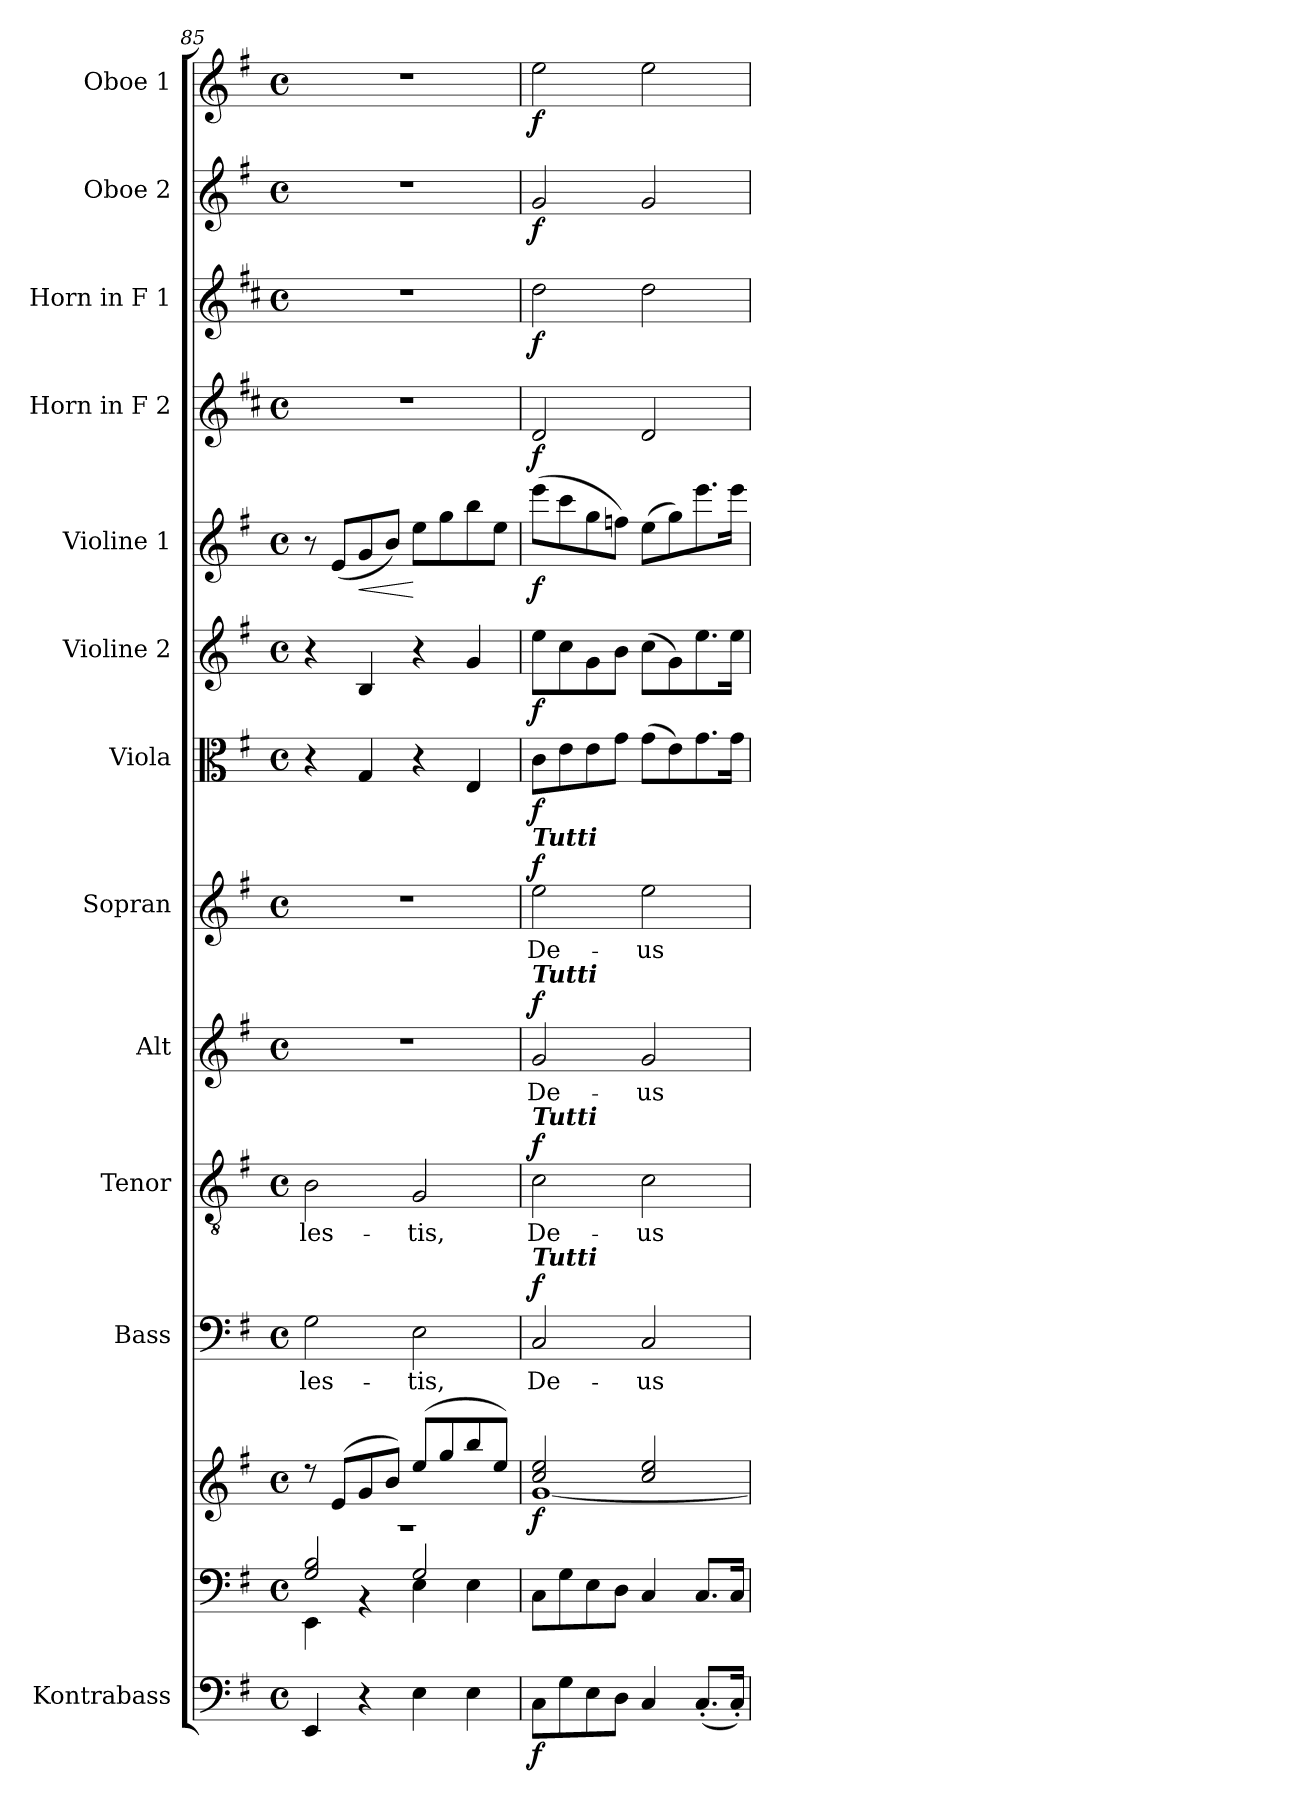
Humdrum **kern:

**kern	**dynam	**kern	**kern	**dynam	**kern	**text	**dynam	**kern	**text	**dynam	**kern	**text	**dynam	**kern	**text	**dynam	**kern	**dynam	**kern	**dynam	**kern	**dynam	**kern	**dynam	**kern	**dynam	**kern	**dynam	**kern	**dynam
*part13	*part13	*part12	*part12	*part12	*part11	*part11	*part11	*part10	*part10	*part10	*part9	*part9	*part9	*part8	*part8	*part8	*part7	*part7	*part6	*part6	*part5	*part5	*part4	*part4	*part3	*part3	*part2	*part2	*part1	*part1
*staff14	*staff14	*staff13	*staff12	*staff12/13	*staff11	*staff11	*staff11	*staff10	*staff10	*staff10	*staff9	*staff9	*staff9	*staff8	*staff8	*staff8	*staff7	*staff7	*staff6	*staff6	*staff5	*staff5	*staff4	*staff4	*staff3	*staff3	*staff2	*staff2	*staff1	*staff1
*I"Kontrabass	*	*	*	*	*I"Bass	*	*	*I"Tenor	*	*	*I"Alt	*	*	*I"Sopran	*	*	*I"Viola	*	*I"Violine 2	*	*I"Violine 1	*	*I"Horn in F 2	*	*I"Horn in F 1	*	*I"Oboe 2	*	*I"Oboe 1	*
*I'Kb.	*	*	*	*	*I'B.	*	*	*I'T.	*	*	*I'A.	*	*	*I'S.	*	*	*I'Vla.	*	*I'Vl. 2	*	*I'Vl. 1	*	*	*	*	*	*I'Ob. 2	*	*I'Ob. 1	*
*clefF4	*	*clefF4	*clefG2	*	*clefF4	*	*	*clefGv2	*	*	*clefG2	*	*	*clefG2	*	*	*clefC3	*	*clefG2	*	*clefG2	*	*clefG2	*	*clefG2	*	*clefG2	*	*clefG2	*
*ITrd7c12	*	*	*	*	*	*	*	*	*	*	*	*	*	*	*	*	*	*	*	*	*	*	*ITrd4c7	*	*ITrd4c7	*	*	*	*	*
*k[f#]	*	*k[f#]	*k[f#]	*	*k[f#]	*	*	*k[f#]	*	*	*k[f#]	*	*	*k[f#]	*	*	*k[f#]	*	*k[f#]	*	*k[f#]	*	*k[f#]	*	*k[f#]	*	*k[f#]	*	*k[f#]	*
*G:	*	*G:	*G:	*	*G:	*	*	*G:	*	*	*G:	*	*	*G:	*	*	*G:	*	*G:	*	*G:	*	*G:	*	*G:	*	*G:	*	*G:	*
*M4/4	*	*M4/4	*M4/4	*	*M4/4	*	*	*M4/4	*	*	*M4/4	*	*	*M4/4	*	*	*M4/4	*	*M4/4	*	*M4/4	*	*M4/4	*	*M4/4	*	*M4/4	*	*M4/4	*
*met(c)	*	*met(c)	*met(c)	*	*met(c)	*	*	*met(c)	*	*	*met(c)	*	*	*met(c)	*	*	*met(c)	*	*met(c)	*	*met(c)	*	*met(c)	*	*met(c)	*	*met(c)	*	*met(c)	*
=85	=85	=85	=85	=85	=85	=85	=85	=85	=85	=85	=85	=85	=85	=85	=85	=85	=85	=85	=85	=85	=85	=85	=85	=85	=85	=85	=85	=85	=85	=85
*	*	*^	*^	*	*	*	*	*	*	*	*	*	*	*	*	*	*	*	*	*	*	*	*	*	*	*	*	*	*	*
!	!	!	!	!	!	!	!	!LO:LY:b	!	!	!LO:LY:b	!	!	!	!	!	!	!	!	!	!	!	!	!	!	!	!	!	!	!	!	!
4EEE/	.	2G!/ 2B!/	4EE\	8r	1rA	.	2G\	-les-	.	2B\	-les-	.	1r	.	.	1r	.	.	4r	.	4r	.	8r	.	1r	.	1r	.	1r	.	1r	.
.	.	.	.	(<8e!/L	.	.	.	.	.	.	.	.	.	.	.	.	.	.	.	.	.	.	(<8e/L	.	.	.	.	.	.	.	.	.
!	!	!	!	!	!	!	!	!	!	!	!	!	!	!	!	!	!	!	!	!	!	!	!	!LO:HP:b	!	!	!	!	!	!	!	!
4r	.	.	4rBB	8g!/	.	.	.	.	.	.	.	.	.	.	.	.	.	.	4G/	.	4B/	.	8g/	<	.	.	.	.	.	.	.	.
.	.	.	.	8b!/J)	.	.	.	.	.	.	.	.	.	.	.	.	.	.	.	.	.	.	8b/J)	.	.	.	.	.	.	.	.	.
!	!	!	!	!	!	!	!	!LO:LY:b	!	!	!LO:LY:b	!	!	!	!	!	!	!	!	!	!	!	!	!	!	!	!	!	!	!	!	!
4EE\	.	2G!/	4E\	(<8ee!/L	.	.	2E\	-tis,	.	2G/	-tis,	.	.	.	.	.	.	.	4r	.	4r	.	8ee\L	[	.	.	.	.	.	.	.	.
.	.	.	.	8gg!/	.	.	.	.	.	.	.	.	.	.	.	.	.	.	.	.	.	.	8gg\	.	.	.	.	.	.	.	.	.
4EE\	.	.	4E\	8bb!/	.	.	.	.	.	.	.	.	.	.	.	.	.	.	4E/	.	4g/	.	8bb\	.	.	.	.	.	.	.	.	.
.	.	.	.	8ee!/J)	.	.	.	.	.	.	.	.	.	.	.	.	.	.	.	.	.	.	8ee\J	.	.	.	.	.	.	.	.	.
*	*	*v	*v	*	*	*	*	*	*	*	*	*	*	*	*	*	*	*	*	*	*	*	*	*	*	*	*	*	*	*	*	*
=86	=86	=86	=86	=86	=86	=86	=86	=86	=86	=86	=86	=86	=86	=86	=86	=86	=86	=86	=86	=86	=86	=86	=86	=86	=86	=86	=86	=86	=86	=86	=86
!	!	!	!	!	!	!	!	!	!	!	!	!	!	!	!LO:TX:a:Bi:t=Tutti	!	!	!	!	!	!	!	!	!	!	!	!	!	!	!	!
!	!	!	!	!	!	!	!	!	!	!	!	!LO:TX:a:Bi:t=Tutti	!	!	!	!	!	!	!	!	!	!	!	!	!	!	!	!	!	!	!
!	!	!	!	!	!	!	!	!	!LO:TX:a:Bi:t=Tutti	!	!	!	!	!	!	!	!	!	!	!	!	!	!	!	!	!	!	!	!	!	!
!	!	!	!	!	!	!LO:TX:a:Bi:t=Tutti	!	!	!	!	!	!	!	!	!	!	!	!	!	!	!	!	!	!	!	!	!	!	!	!	!
!	!LO:DY:b	!	!	!	!LO:DY:b	!	!LO:LY:b	!LO:DY:a	!	!LO:LY:b	!LO:DY:a	!	!LO:LY:b	!LO:DY:a	!	!LO:LY:b	!LO:DY:a	!	!LO:DY:b	!	!LO:DY:b	!	!LO:DY:b	!	!LO:DY:b	!	!LO:DY:b	!	!LO:DY:b	!	!LO:DY:b
8CC\L	f	8C\L	2cc/ 2ee/	[<1g	f	2C/	De-	f	2c\	De-	f	2g/	De-	f	2ee\	De-	f	8c\L	f	8ee\L	f	(>8eee\L	f	2G/	f	2g\	f	2g/	f	2ee\	f
8GG\	.	8G\	.	.	.	.	.	.	.	.	.	.	.	.	.	.	.	8e\	.	8cc\	.	8ccc\	.	.	.	.	.	.	.	.	.
8EE\	.	8E\	.	.	.	.	.	.	.	.	.	.	.	.	.	.	.	8e\	.	8g\	.	8gg\	.	.	.	.	.	.	.	.	.
8DD\J	.	8D\J	.	.	.	.	.	.	.	.	.	.	.	.	.	.	.	8g\J	.	8b\J	.	8ffn\J)	.	.	.	.	.	.	.	.	.
!	!	!	!	!	!	!	!LO:LY:b	!	!	!LO:LY:b	!	!	!LO:LY:b	!	!	!LO:LY:b	!	!	!	!	!	!	!	!	!	!	!	!	!	!	!
4CC/	.	4C/	2cc/ 2ee/	.	.	2C/	-us	.	2c\	-us	.	2g/	-us	.	2ee\	-us	.	(>8g\L	.	(>8cc\L	.	(>8ee\L	.	2G/	.	2g\	.	2g/	.	2ee\	.
.	.	.	.	.	.	.	.	.	.	.	.	.	.	.	.	.	.	8e\)	.	8g\)	.	8gg\)	.	.	.	.	.	.	.	.	.
(<8.CC'</L	.	8.C/L	.	.	.	.	.	.	.	.	.	.	.	.	.	.	.	8.g\	.	8.ee\	.	8.eee\	.	.	.	.	.	.	.	.	.
16CC'</Jk)	.	16C/Jk	.	.	.	.	.	.	.	.	.	.	.	.	.	.	.	16g\Jk	.	16ee\Jk	.	16eee\Jk	.	.	.	.	.	.	.	.	.
*	*	*	*v	*v	*	*	*	*	*	*	*	*	*	*	*	*	*	*	*	*	*	*	*	*	*	*	*	*	*	*	*
=	=	=	=	=	=	=	=	=	=	=	=	=	=	=	=	=	=	=	=	=	=	=	=	=	=	=	=	=	=	=
*-	*-	*-	*-	*-	*-	*-	*-	*-	*-	*-	*-	*-	*-	*-	*-	*-	*-	*-	*-	*-	*-	*-	*-	*-	*-	*-	*-	*-	*-	*-
